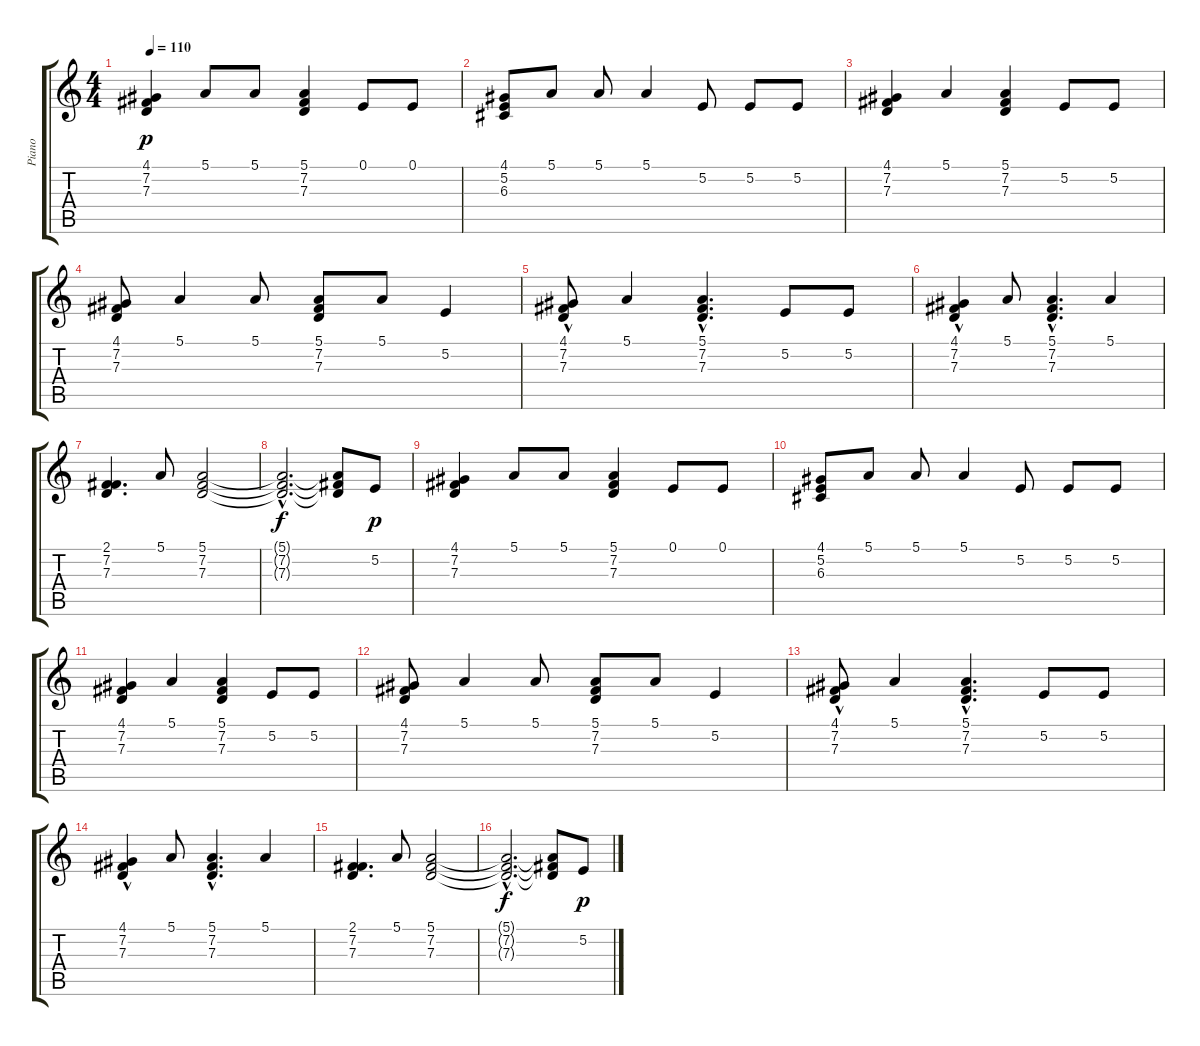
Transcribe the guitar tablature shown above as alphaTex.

\track ("Piano" "Piano") {instrument pad1newage}
\staff {score tabs}
\tuning (E4 B3 G3 D3 A2 E2) {hide}
\ts (4 4)
\tempo 110
\clef g2
\ks c
(4.1 7.2 7.3).4{dy p} 5.1.8 5.1.8 (5.1 7.2 7.3).4 0.1.8 0.1.8 |
(4.1 5.2 6.3).8 5.1.8 5.1.8 5.1.4 5.2.8 5.2.8 5.2.8 |
(4.1 7.2 7.3).4 5.1.4 (5.1 7.2 7.3).4 5.2.8 5.2.8 |
(4.1 7.2 7.3).8 5.1.4 5.1.8 (5.1 7.2 7.3).8 5.1.8 5.2.4 |
(4.1 7.2{hac} 7.3{hac}).8 5.1.4 (5.1{hac} 7.2 7.3).4{d} 5.2.8 5.2.8 |
(4.1 7.2{hac} 7.3{hac}).4 5.1.8 (5.1{hac} 7.2 7.3).4{d} 5.1.4 |
(2.1 7.2 7.3).4{d} 5.1.8 (5.1 7.2 7.3).2 |
(5.1{hac t} 7.2{hac t} 7.3{hac t}).2{d dy f} (5.1{t} 7.2{t} 7.3{t}).8 5.2.8{dy p} |
(4.1 7.2 7.3).4 5.1.8 5.1.8 (5.1 7.2 7.3).4 0.1.8 0.1.8 |
(4.1 5.2 6.3).8 5.1.8 5.1.8 5.1.4 5.2.8 5.2.8 5.2.8 |
(4.1 7.2 7.3).4 5.1.4 (5.1 7.2 7.3).4 5.2.8 5.2.8 |
(4.1 7.2 7.3).8 5.1.4 5.1.8 (5.1 7.2 7.3).8 5.1.8 5.2.4 |
(4.1 7.2{hac} 7.3{hac}).8 5.1.4 (5.1{hac} 7.2 7.3).4{d} 5.2.8 5.2.8 |
(4.1 7.2{hac} 7.3{hac}).4 5.1.8 (5.1{hac} 7.2 7.3).4{d} 5.1.4 |
(2.1 7.2 7.3).4{d} 5.1.8 (5.1 7.2 7.3).2 |
(5.1{hac t} 7.2{hac t} 7.3{hac t}).2{d dy f} (5.1{t} 7.2{t} 7.3{t}).8 5.2.8{dy p}
